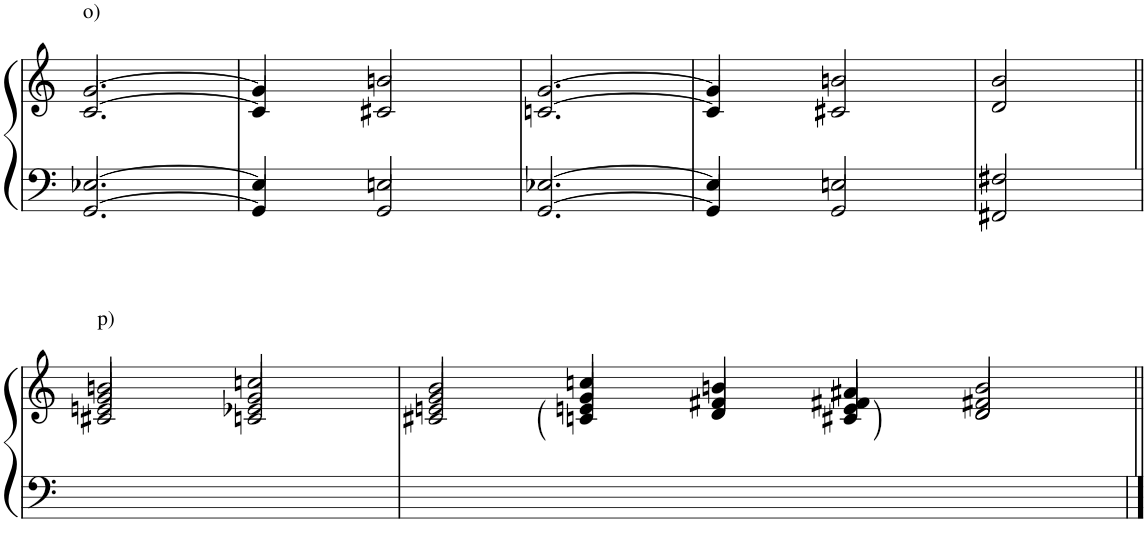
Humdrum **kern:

**kern	**kern
*part1	*part1
*staff2	*staff1
*I"Piano	*
*I'Pno	*
!!LO:PB:g=z
*clefF4	*clefG2
*k[]	*k[]
*M3/4	*M3/4
=34	=34
*^	*^
*	*^	*	*
!	!	!	!LO:TX:a:t=o)	!
2.ryy	[2.E-X/	[2.GG/	[2.g/	[2.c/
=35	=35	=35	=35	=35
2.ryy	4E-/]	4GG/]	4g/]	4c/]
.	2En/	2GG/	2bn/	2c#X/
=36	=36	=36	=36	=36
2.ryy	[2.E-X/	[2.GG/	[2.g/	[2.cn/
=37	=37	=37	=37	=37
2.ryy	4E-/]	4GG/]	4g/]	4c/]
.	2En/	2GG/	2bn/	2c#X/
=38	=38	=38	=38	=38
2.ryy	2F#X/	2FF#X/	2b/	2d/
.	4ryy	4ryy	4ryy	4ryy
*v	*v	*v	*	*
*	*v	*v
!!LO:LB:g=z
=39||	=39||
*M1/1	*M1/1
*^	*^
*	*^	*	*^
*	*	*	*	*	*^
!	!	!	!LO:TX:a:t=p)	!	!	!
*v	*v	*v	*	*	*	*
1ryy	2bn/	2g/	2en/	2c#X/
.	2ccn/	2g/	2e-X/	2cn/
=40	=40	=40	=40	=40
1ryy	2b/	2g/	2en/	2c#X/
.	4ccn/	4g/	4en/	4cn/
.	4bn/	4f#X/	4d/	4d/
2.ryy	4a#X/	4f#X/	4e/	4c#X/
.	2b/	2f#X/	2d/	2d/
*	*v	*v	*v	*v
=||	=||
*-	*-
